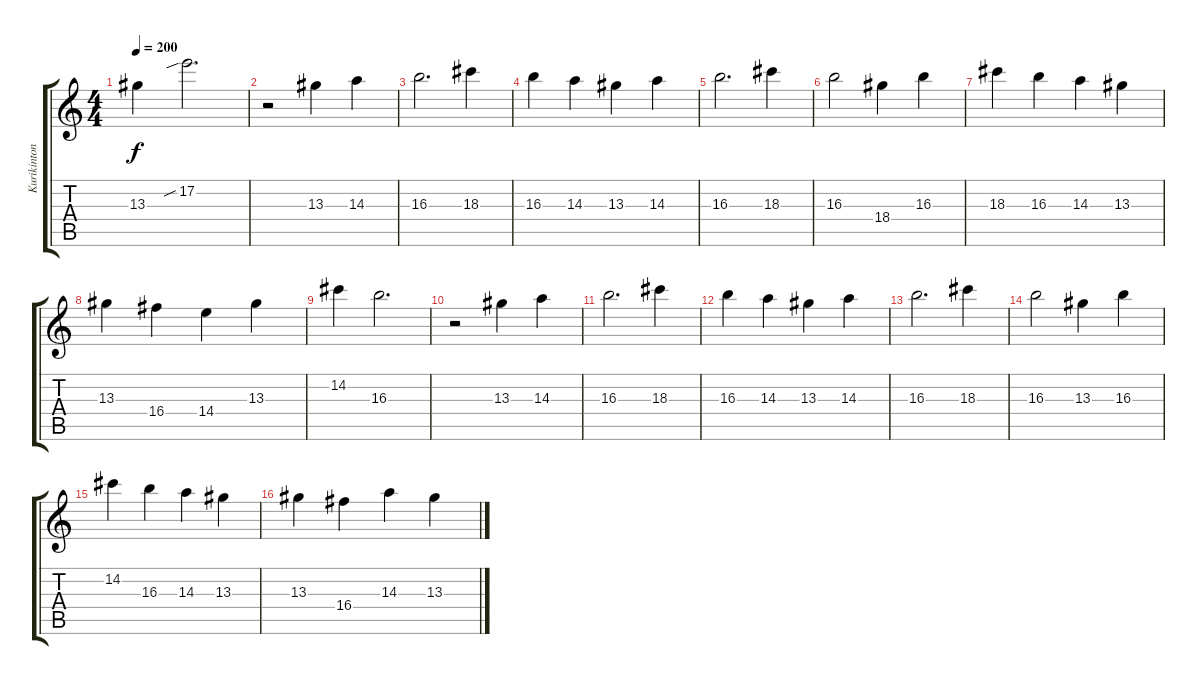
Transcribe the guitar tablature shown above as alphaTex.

\track ("Kurikinton Fox" "Kurikinton") {instrument distortionguitar}
\staff {score tabs}
\tuning (E4 B3 G3 D3 A2 E2) {hide}
\ts (4 4)
\tempo 200
\clef g2
\ks c
13.3.4{dy f} 17.2{sib}.2{d} |
r.2 13.3.4 14.3.4 |
16.3.2{d} 18.3.4 |
16.3.4 14.3.4 13.3.4 14.3.4 |
16.3.2{d} 18.3.4 |
16.3.2 18.4.4 16.3.4 |
18.3.4 16.3.4 14.3.4 13.3.4 |
13.3.4 16.4.4 14.4.4 13.3.4 |
14.2.4 16.3.2{d} |
r.2 13.3.4 14.3.4 |
16.3.2{d} 18.3.4 |
16.3.4 14.3.4 13.3.4 14.3.4 |
16.3.2{d} 18.3.4 |
16.3.2 13.3.4 16.3.4 |
14.2.4 16.3.4 14.3.4 13.3.4 |
13.3.4 16.4.4 14.3.4 13.3.4
